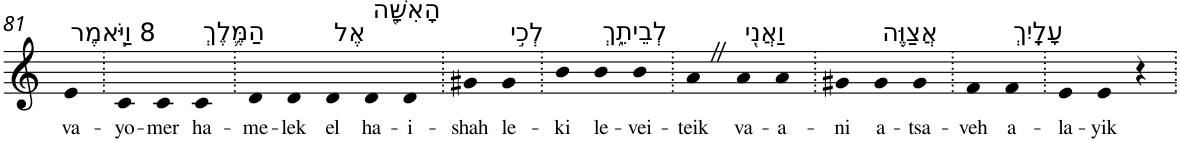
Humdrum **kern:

**kern	**text
*part1	*part1
*staff1	*staff1
*I"Piano	*
*I'Pno	*
!!LO:PB:g=z
*clefG2	*
*k[]	*
=81	=81
!LO:TX:a:t=8 וַיֹּ֧אמֶר	!
!	!LO:LY:b
4e	va-
=82.	=82.
!	!LO:LY:b
4c	-yo-
!	!LO:LY:b
4c	-mer
!LO:TX:a:t=הַמֶּ֛לֶךְ	!
!	!LO:LY:b
4c	ha-
=83.	=83.
!	!LO:LY:b
4d	-me-
!	!LO:LY:b
4d	-lek
!LO:TX:a:t=אֶל	!
!	!LO:LY:b
4d	el
!LO:TX:a:t=הָאִשָּׁ֖ה	!
!	!LO:LY:b
4d	ha-
!	!LO:LY:b
4d	-i-
=84.	=84.
!	!LO:LY:b
4g#X	-shah
!LO:TX:a:t=לְכִ֣י	!
!	!LO:LY:b
4g#	le-
=85.	=85.
!	!LO:LY:b
4b	-ki
!LO:TX:a:t=לְבֵיתֵ֑ךְ	!
!	!LO:LY:b
4b	le-
!	!LO:LY:b
4b	-vei-
=86.	=86.
!	!LO:LY:b
4aZ	-teik
!LO:TX:a:t=וַאֲנִ֖י	!
!	!LO:LY:b
4a	va-
!	!LO:LY:b
4a	-a-
=87.	=87.
!	!LO:LY:b
4g#X	-ni
!LO:TX:a:t=אֲצַוֶּ֥ה	!
!	!LO:LY:b
4g#	a-
!	!LO:LY:b
4g#	-tsa-
=88.	=88.
!	!LO:LY:b
4f	-veh
!LO:TX:a:t=עָלָֽיִךְ	!
!	!LO:LY:b
4f	a-
=89.	=89.
!	!LO:LY:b
4e	-la-
!	!LO:LY:b
4e	-yik
4r	.
=.	=.
*-	*-
